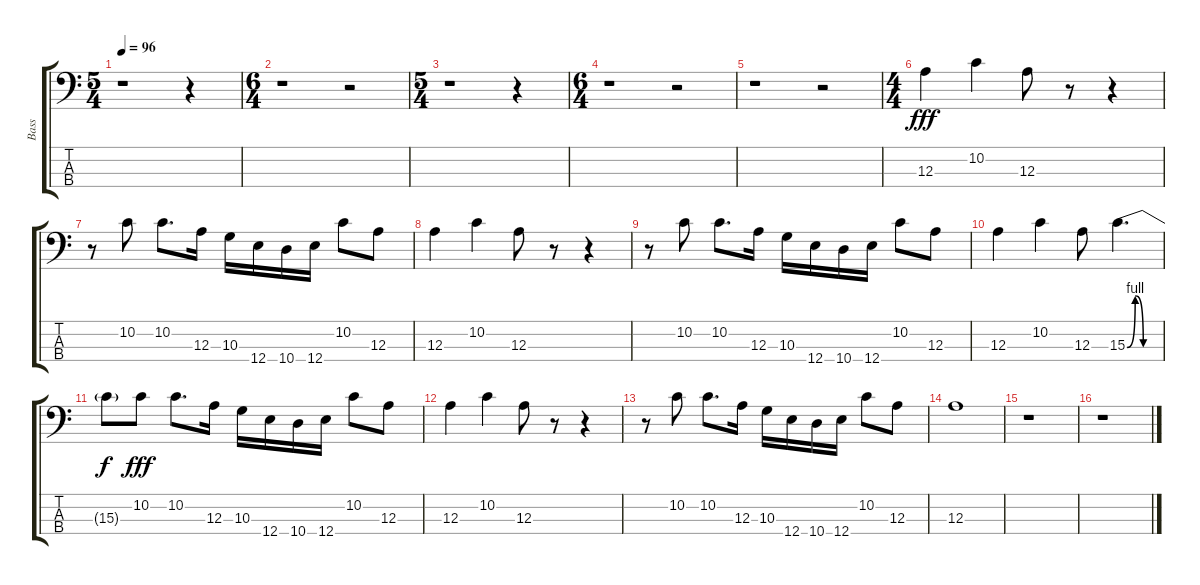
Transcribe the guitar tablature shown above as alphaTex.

\track ("Bass" "Bass") {instrument electricbassfinger}
\staff {score tabs}
\tuning (G2 D2 A1 E1) {hide}
\ts (5 4)
\tempo 96
\clef f4
\ks c
r.1{dy fff instrument electricbassfinger} r.4 |
\ts (6 4)
r.1 r.2 |
\ts (5 4)
r.1 r.4 |
\ts (6 4)
r.1 r.2 |
r.1 r.2 |
\ts (4 4)
12.3.4 10.2.4 12.3.8 r.8 r.4 |
r.8 10.2.8 10.2.8{d} 12.3.16 10.3.16 12.4.16 10.4.16 12.4.16 10.2.8 12.3.8 |
12.3.4 10.2.4 12.3.8 r.8 r.4 |
r.8 10.2.8 10.2.8{d} 12.3.16 10.3.16 12.4.16 10.4.16 12.4.16 10.2.8 12.3.8 |
12.3.4 10.2.4 12.3.8 15.3{be (custom 0 0 15 4 30 0 60 0)}.4{d} |
15.3{t}.8{dy f} 10.2.8{dy fff} 10.2.8{d} 12.3.16 10.3.16 12.4.16 10.4.16 12.4.16 10.2.8 12.3.8 |
12.3.4 10.2.4 12.3.8 r.8 r.4 |
r.8 10.2.8 10.2.8{d} 12.3.16 10.3.16 12.4.16 10.4.16 12.4.16 10.2.8 12.3.8 |
12.3.1 |
r.1 |
r.1
